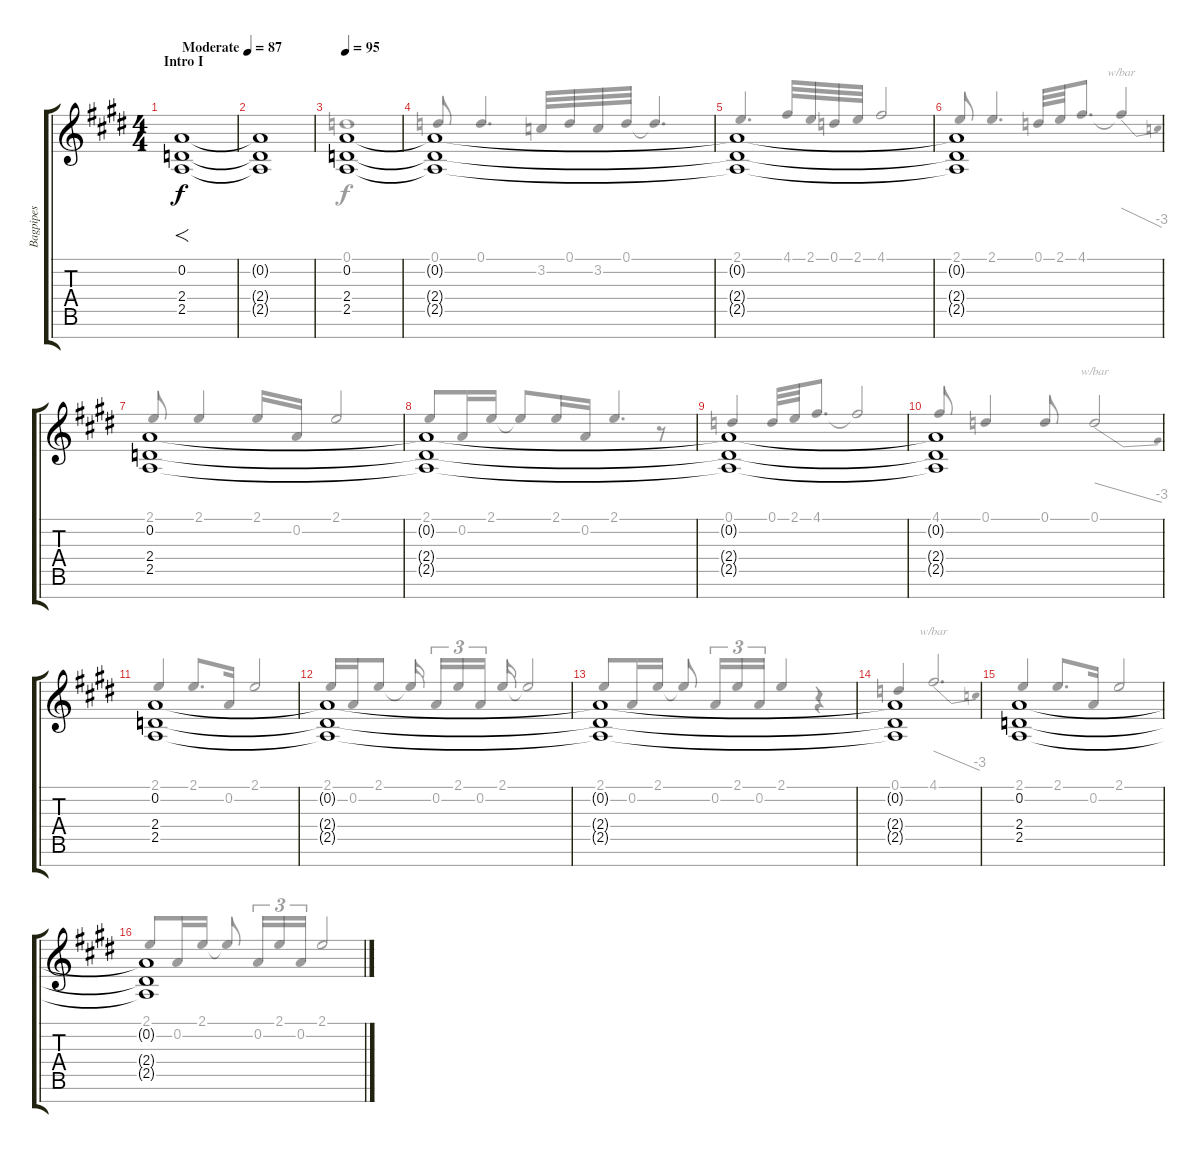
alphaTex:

\track ("Bagpipes" "Bagpipes") {instrument bagpipe}
\staff {score tabs}
\tuning (D5 A4 F4 C4 G3 D3 A2) {hide}
\voice
\ts (4 4)
\section ("" "Intro I")
\tempo (87 "Moderate")
\clef g2
\ks e
(0.2 2.4 2.5).1{f dy f instrument bagpipe} |
(0.2{t} 2.4{t} 2.5{t}).1 |
\tempo 95
(0.2 2.4 2.5).1 |
(0.2{t} 2.4{t} 2.5{t}).1 |
(0.2{t} 2.4{t} 2.5{t}).1 |
(0.2{t} 2.4{t} 2.5{t}).1 |
(0.2 2.4 2.5).1 |
(0.2{t} 2.4{t} 2.5{t}).1 |
(0.2{t} 2.4{t} 2.5{t}).1 |
(0.2{t} 2.4{t} 2.5{t}).1 |
(0.2 2.4 2.5).1 |
(0.2{t} 2.4{t} 2.5{t}).1 |
(0.2{t} 2.4{t} 2.5{t}).1 |
(0.2{t} 2.4{t} 2.5{t}).1 |
(0.2 2.4 2.5).1 |
(0.2{t} 2.4{t} 2.5{t}).1
\voice
\clef g2
\ottava regular
\simile none
\ks e
|
|
0.1.1 |
0.1.8{beam Up} 0.1.4{d beam Up} 3.2.32{beam Up} 0.1.32{beam Up} 3.2.32{beam Up} 0.1.32{beam Up} 0.1{t}.4{d beam Up} |
2.1.4{d beam Up} 4.1.32{beam Up} 2.1.32{beam Up} 0.1.32{beam Up} 2.1.32{beam Up} 4.1.2{beam Up} |
2.1.8{beam Up} 2.1.4{d beam Up} 0.1.32{beam Up} 2.1.32{beam Up} 4.1.8{d beam Up} 4.1{t}.4{tbe (dive default 0 0 60 -12) beam Up} |
2.1.8{beam Up} 2.1.4{beam Up} 2.1.16{beam Up} 0.2.16{beam Up} 2.1.2{beam Up} |
2.1.8{beam Up} 0.2.16{beam Up} 2.1.16{beam Up} 2.1{t}.8{beam Up} 2.1.16{beam Up} 0.2.16{beam Up} 2.1.4{d beam Up} r.8 |
0.1.4{beam Up} 0.1.32{beam Up} 2.1.32{beam Up} 4.1.8{d beam Up} 4.1{t}.2{beam Up} |
4.1.8{beam Up} 0.1.4{beam Up} 0.1.8{beam Up} 0.1.2{tbe (dive default 0 0 60 -12) beam Up} |
2.1.4{beam Up} 2.1.8{d beam Up} 0.2.16{beam Up} 2.1.2{beam Up} |
2.1.16{beam Up} 0.2.16{beam Up} 2.1.8{beam Up} 2.1{t}.16{beam Up beam splitsecondary} 0.2.16{tu (3 2) beam Up} 2.1.16{tu (3 2) beam Up} 0.2.16{tu (3 2) beam Up beam splitsecondary} 2.1.16{beam Up} 2.1{t}.2{beam Up} |
2.1.8{beam Up} 0.2.16{beam Up} 2.1.16{beam Up} 2.1{t}.8{beam Up} 0.2.16{tu (3 2) beam Up} 2.1.16{tu (3 2) beam Up} 0.2.16{tu (3 2) beam Up} 2.1.4{beam Up} r.4 |
0.1.4{beam Up} 4.1.2{d tbe (dive default 0 0 60 -12) beam Up} |
2.1.4{beam Up} 2.1.8{d beam Up} 0.2.16{beam Up} 2.1.2{beam Up} |
2.1.8{beam Up} 0.2.16{beam Up} 2.1.16{beam Up} 2.1{t}.8{beam Up} 0.2.16{tu (3 2) beam Up} 2.1.16{tu (3 2) beam Up} 0.2.16{tu (3 2) beam Up} 2.1.2{beam Up}
